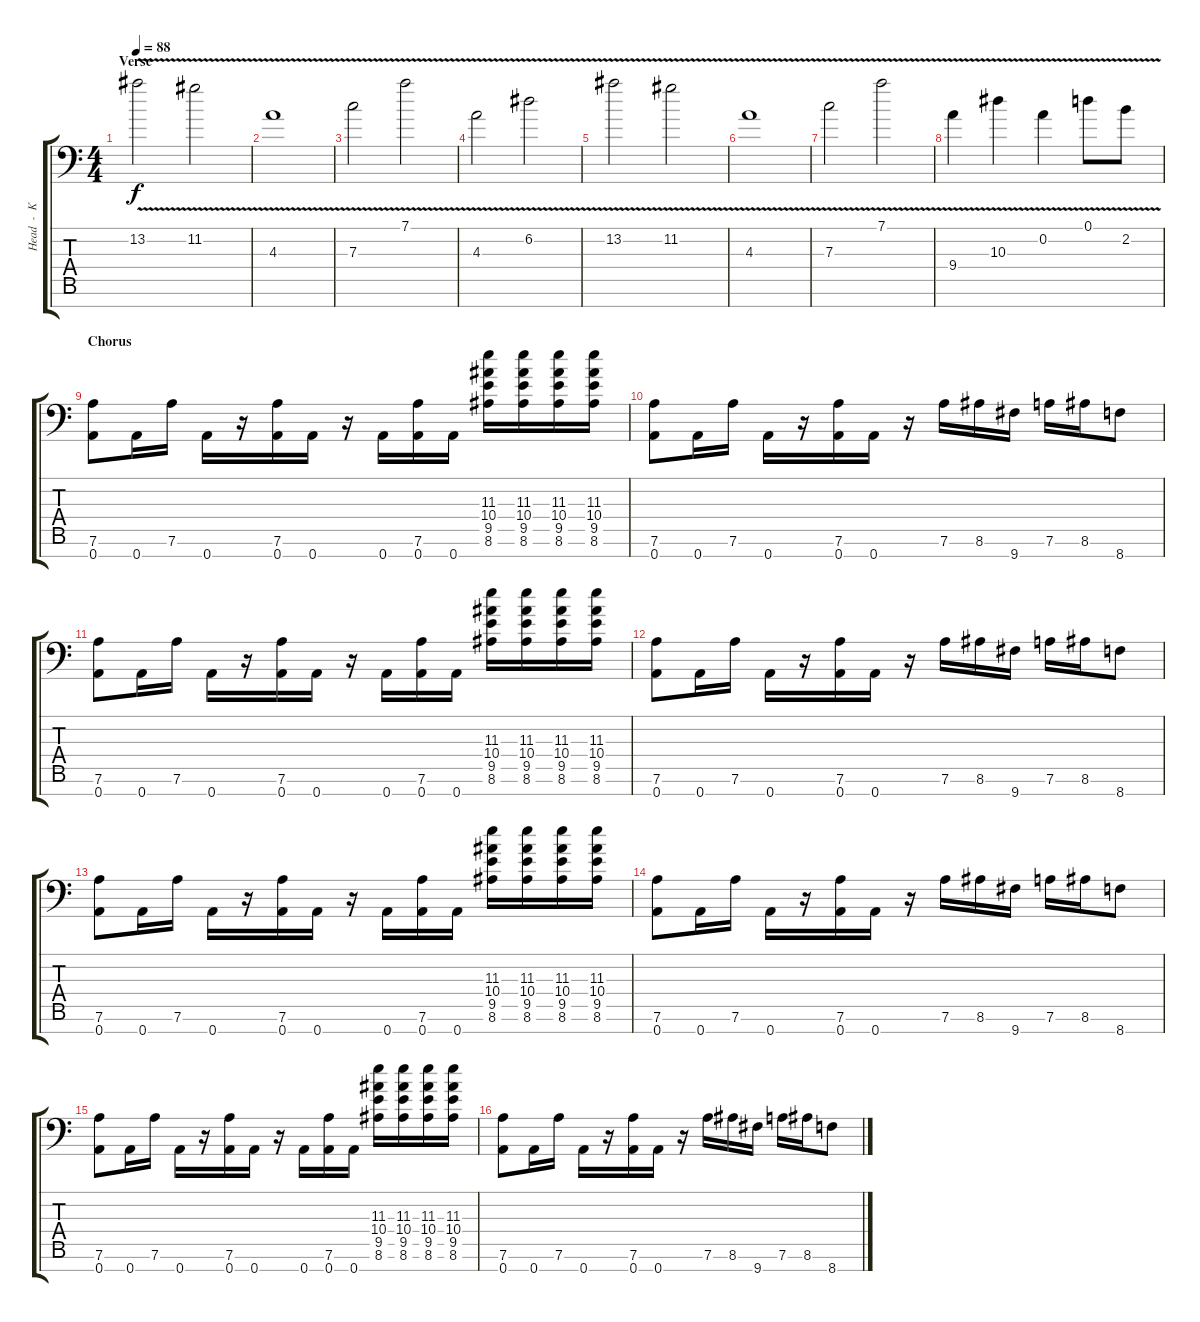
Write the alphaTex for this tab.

\track ("Head  -  K-7" "Head  -  K") {instrument distortionguitar}
\staff {score tabs}
\tuning (D4 A3 F3 C3 G2 D2 A1) {hide}
\ts (4 4)
\section ("" "Verse")
\tempo 88
\clef f4
\ks c
13.2{v}.2{dy f volume 15 instrument electricguitarclean} 11.2{v}.2 |
4.3{v}.1 |
7.3{v}.2 7.1{v}.2 |
4.3{v}.2 6.2{v}.2 |
13.2{v}.2 11.2{v}.2 |
4.3{v}.1 |
7.3{v}.2 7.1{v}.2 |
9.4{v}.4 10.3{v}.4 0.2{v}.4 0.1{v}.8 2.2{v}.8 |
\section ("" "Chorus")
(7.6 0.7).8{volume 14 instrument distortionguitar} 0.7.16 7.6.16 0.7.16 r.16 (7.6 0.7).16 0.7.16 r.16 0.7.16 (7.6 0.7).16 0.7.16 (11.3 10.4 9.5 8.6).16 (11.3 10.4 9.5 8.6).16 (11.3 10.4 9.5 8.6).16 (11.3 10.4 9.5 8.6).16 |
(7.6 0.7).8 0.7.16 7.6.16 0.7.16 r.16 (7.6 0.7).16 0.7.16 r.16 7.6.16 8.6.16 9.7.16 7.6.16 8.6.16 8.7.8 |
(7.6 0.7).8 0.7.16 7.6.16 0.7.16 r.16 (7.6 0.7).16 0.7.16 r.16 0.7.16 (7.6 0.7).16 0.7.16 (11.3 10.4 9.5 8.6).16 (11.3 10.4 9.5 8.6).16 (11.3 10.4 9.5 8.6).16 (11.3 10.4 9.5 8.6).16 |
(7.6 0.7).8 0.7.16 7.6.16 0.7.16 r.16 (7.6 0.7).16 0.7.16 r.16 7.6.16 8.6.16 9.7.16 7.6.16 8.6.16 8.7.8 |
(7.6 0.7).8 0.7.16 7.6.16 0.7.16 r.16 (7.6 0.7).16 0.7.16 r.16 0.7.16 (7.6 0.7).16 0.7.16 (11.3 10.4 9.5 8.6).16 (11.3 10.4 9.5 8.6).16 (11.3 10.4 9.5 8.6).16 (11.3 10.4 9.5 8.6).16 |
(7.6 0.7).8 0.7.16 7.6.16 0.7.16 r.16 (7.6 0.7).16 0.7.16 r.16 7.6.16 8.6.16 9.7.16 7.6.16 8.6.16 8.7.8 |
(7.6 0.7).8 0.7.16 7.6.16 0.7.16 r.16 (7.6 0.7).16 0.7.16 r.16 0.7.16 (7.6 0.7).16 0.7.16 (11.3 10.4 9.5 8.6).16 (11.3 10.4 9.5 8.6).16 (11.3 10.4 9.5 8.6).16 (11.3 10.4 9.5 8.6).16 |
(7.6 0.7).8 0.7.16 7.6.16 0.7.16 r.16 (7.6 0.7).16 0.7.16 r.16 7.6.16 8.6.16 9.7.16 7.6.16 8.6.16 8.7.8
